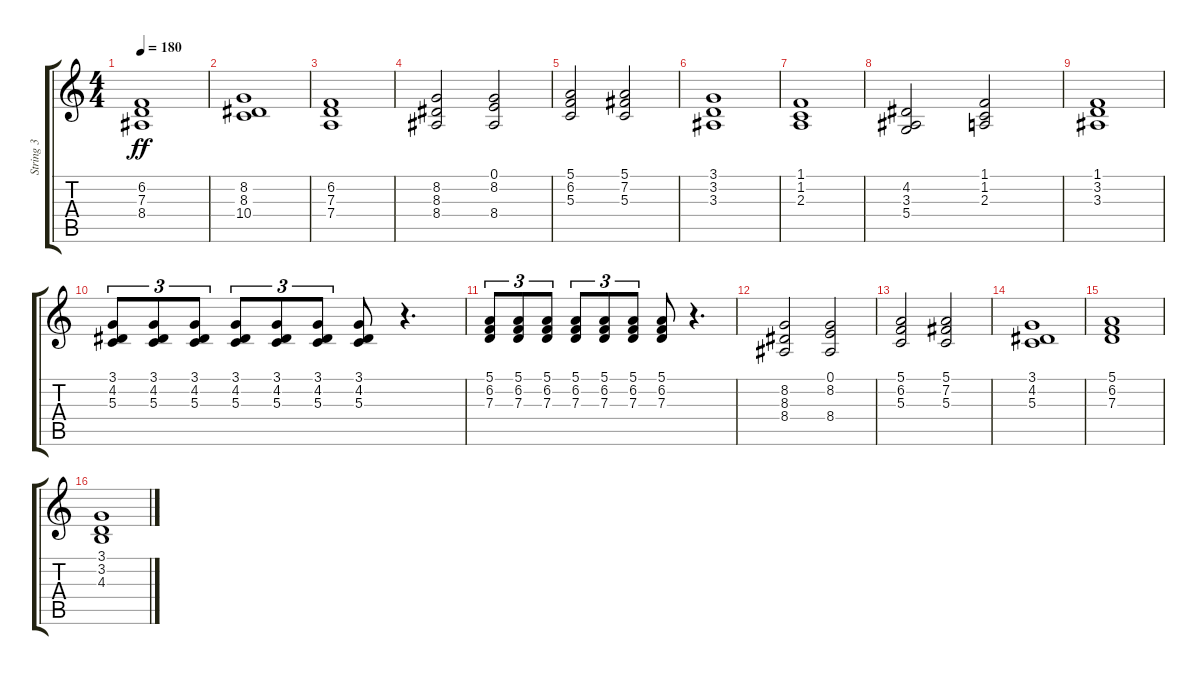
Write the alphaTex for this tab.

\track ("String 3" "String 3") {instrument stringensemble1}
\staff {score tabs}
\tuning (E4 B3 G3 D3 A2 E2) {hide}
\ts (4 4)
\tempo 180
\clef g2
\ks c
(6.2 7.3 8.4).1{dy ff} |
(8.2 8.3 10.4).1 |
(6.2 7.3 7.4).1 |
(8.2 8.3 8.4).2 (0.1 8.2 8.4).2 |
(5.1 6.2 5.3).2 (5.1 7.2 5.3).2 |
(3.1 3.2 3.3).1 |
(1.1 1.2 2.3).1 |
(4.2 3.3 5.4).2 (1.1 1.2 2.3).2 |
(1.1 3.2 3.3).1 |
(3.1 4.2 5.3).8{tu (3 2)} (3.1 4.2 5.3).8{tu (3 2)} (3.1 4.2 5.3).8{tu (3 2)} (3.1 4.2 5.3).8{tu (3 2)} (3.1 4.2 5.3).8{tu (3 2)} (3.1 4.2 5.3).8{tu (3 2)} (3.1 4.2 5.3).8 r.4{d} |
(5.1 6.2 7.3).8{tu (3 2)} (5.1 6.2 7.3).8{tu (3 2)} (5.1 6.2 7.3).8{tu (3 2)} (5.1 6.2 7.3).8{tu (3 2)} (5.1 6.2 7.3).8{tu (3 2)} (5.1 6.2 7.3).8{tu (3 2)} (5.1 6.2 7.3).8 r.4{d} |
(8.2 8.3 8.4).2 (0.1 8.2 8.4).2 |
(5.1 6.2 5.3).2 (5.1 7.2 5.3).2 |
(3.1 4.2 5.3).1 |
(5.1 6.2 7.3).1 |
(3.1 3.2 4.3).1
